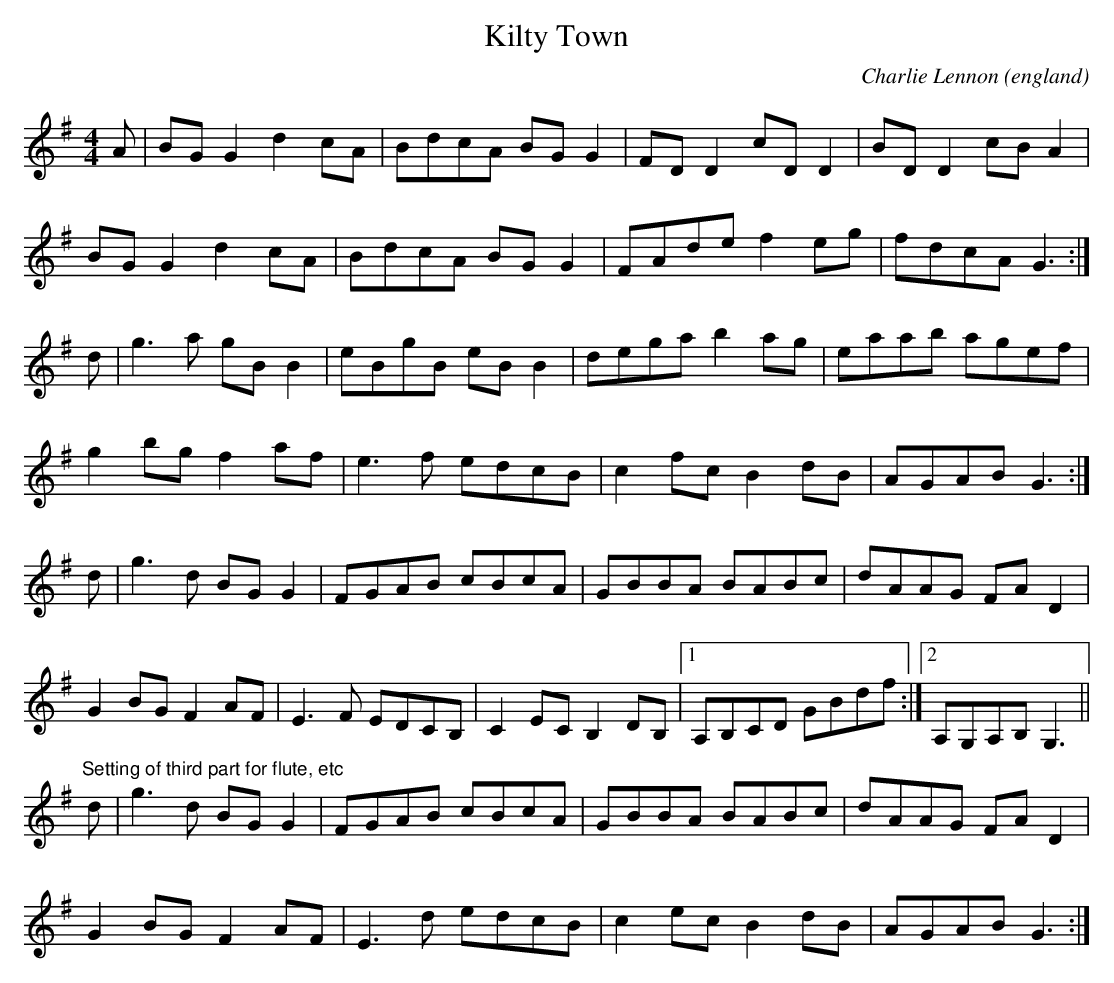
X:1
T:Kilty Town
O:england
M:4/4
L:1/8
C:Charlie Lennon
K:G
A|BGG2 d2cA|BdcA BGG2|FDD2 cDD2|BDD2 cBA2|
BGG2 d2cA|BdcA BGG2|FAde f2eg|fdcA G3:|
d|g3a gBB2|eBgB eBB2|dega b2ag|eaab agef|
g2bg f2af|e3f edcB|c2fc B2dB|AGAB G3:|
d|g3d BGG2|FGAB cBcA|GBBA BABc|dAAG FAD2|
G2BG F2AF|E3F EDCB,|C2EC B,2DB,|1A,B,CD GBdf:|2A,G,A,B, G,3||
"Setting of third part for flute, etc"
d|g3d BGG2|FGAB cBcA|GBBA BABc|dAAG FAD2|
G2BG F2AF|E3d edcB|c2ec B2dB|AGAB G3:|
